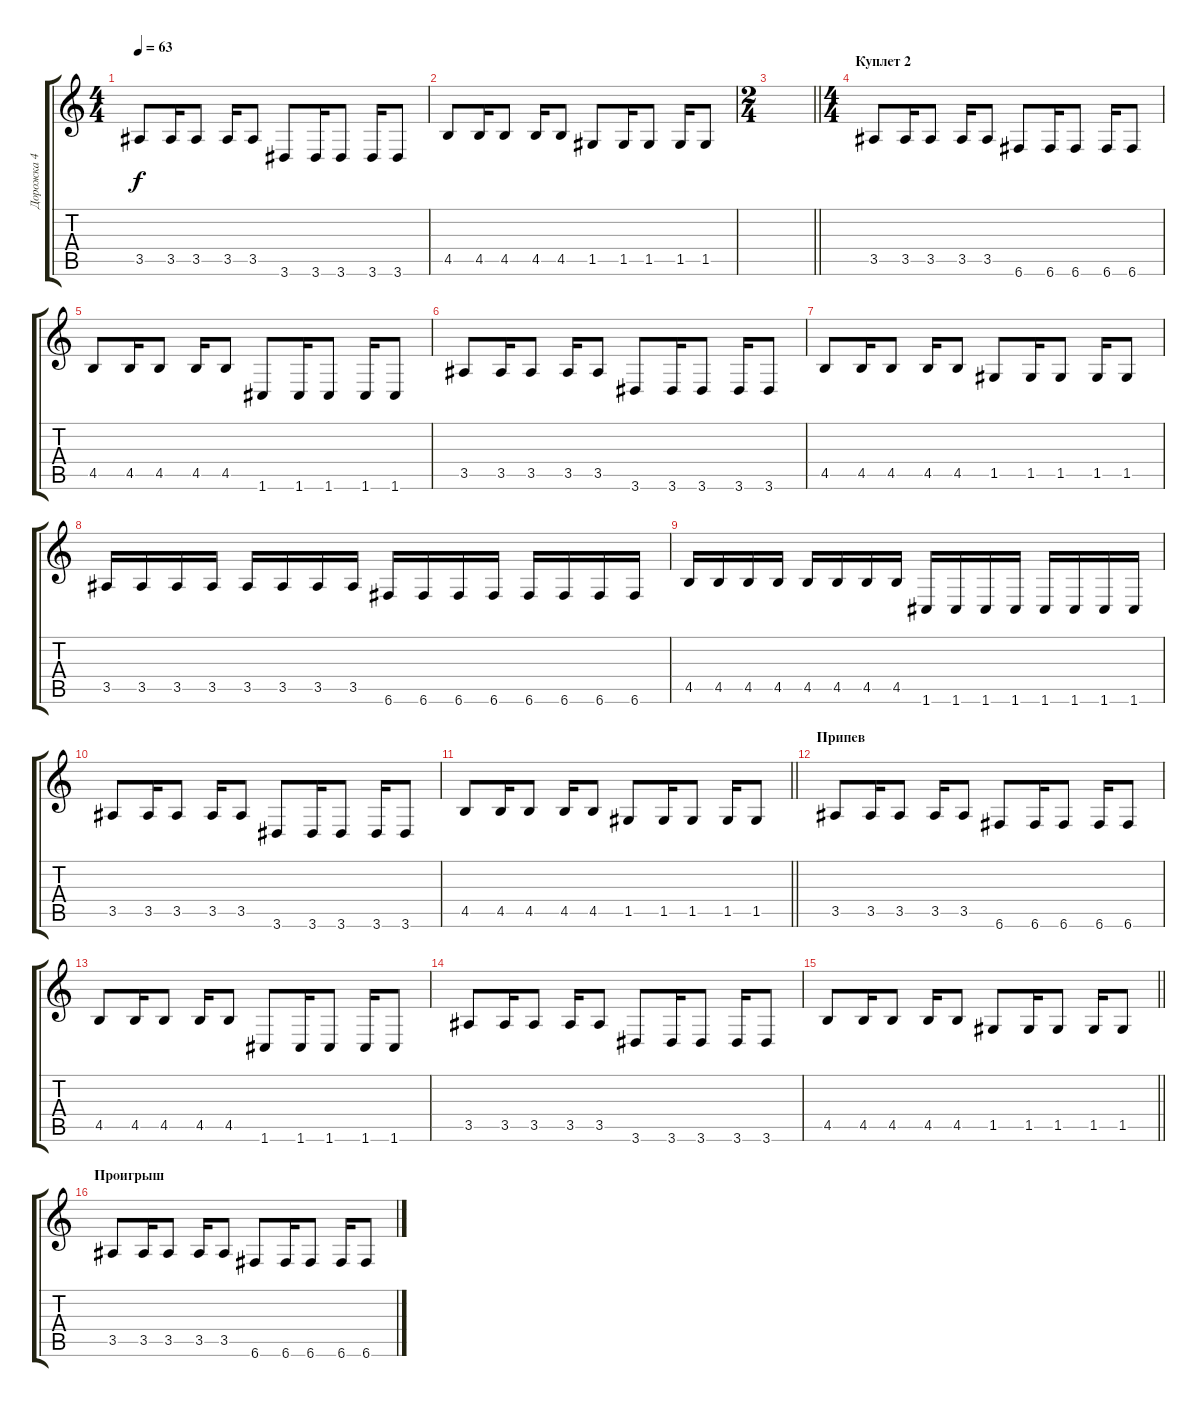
\track ("Дорожка 4" "Дорожка 4") {instrument electricbassfinger}
\staff {score tabs}
\tuning (E4 B3 G3 C3 G2 C2) {hide}
\ts (4 4)
\tempo 63
\clef g2
\ks c
3.5.8{dy f} 3.5.16 3.5.8 3.5.16 3.5.8 3.6.8 3.6.16 3.6.8 3.6.16 3.6.8 |
4.5.8 4.5.16 4.5.8 4.5.16 4.5.8 1.5.8 1.5.16 1.5.8 1.5.16 1.5.8 |
\ts (2 4)
\barLineRight lightlight
|
\ts (4 4)
\section ("" "Куплет 2")
3.5.8 3.5.16 3.5.8 3.5.16 3.5.8 6.6.8 6.6.16 6.6.8 6.6.16 6.6.8 |
4.5.8 4.5.16 4.5.8 4.5.16 4.5.8 1.6.8 1.6.16 1.6.8 1.6.16 1.6.8 |
3.5.8 3.5.16 3.5.8 3.5.16 3.5.8 3.6.8 3.6.16 3.6.8 3.6.16 3.6.8 |
4.5.8 4.5.16 4.5.8 4.5.16 4.5.8 1.5.8 1.5.16 1.5.8 1.5.16 1.5.8 |
3.5.16 3.5.16 3.5.16 3.5.16 3.5.16 3.5.16 3.5.16 3.5.16 6.6.16 6.6.16 6.6.16 6.6.16 6.6.16 6.6.16 6.6.16 6.6.16 |
4.5.16 4.5.16 4.5.16 4.5.16 4.5.16 4.5.16 4.5.16 4.5.16 1.6.16 1.6.16 1.6.16 1.6.16 1.6.16 1.6.16 1.6.16 1.6.16 |
3.5.8 3.5.16 3.5.8 3.5.16 3.5.8 3.6.8 3.6.16 3.6.8 3.6.16 3.6.8 |
\barLineRight lightlight
4.5.8 4.5.16 4.5.8 4.5.16 4.5.8 1.5.8 1.5.16 1.5.8 1.5.16 1.5.8 |
\section ("" "Припев")
3.5.8 3.5.16 3.5.8 3.5.16 3.5.8 6.6.8 6.6.16 6.6.8 6.6.16 6.6.8 |
4.5.8 4.5.16 4.5.8 4.5.16 4.5.8 1.6.8 1.6.16 1.6.8 1.6.16 1.6.8 |
3.5.8 3.5.16 3.5.8 3.5.16 3.5.8 3.6.8 3.6.16 3.6.8 3.6.16 3.6.8 |
\barLineRight lightlight
4.5.8 4.5.16 4.5.8 4.5.16 4.5.8 1.5.8 1.5.16 1.5.8 1.5.16 1.5.8 |
\section ("" "Проигрыш")
3.5.8 3.5.16 3.5.8 3.5.16 3.5.8 6.6.8 6.6.16 6.6.8 6.6.16 6.6.8
